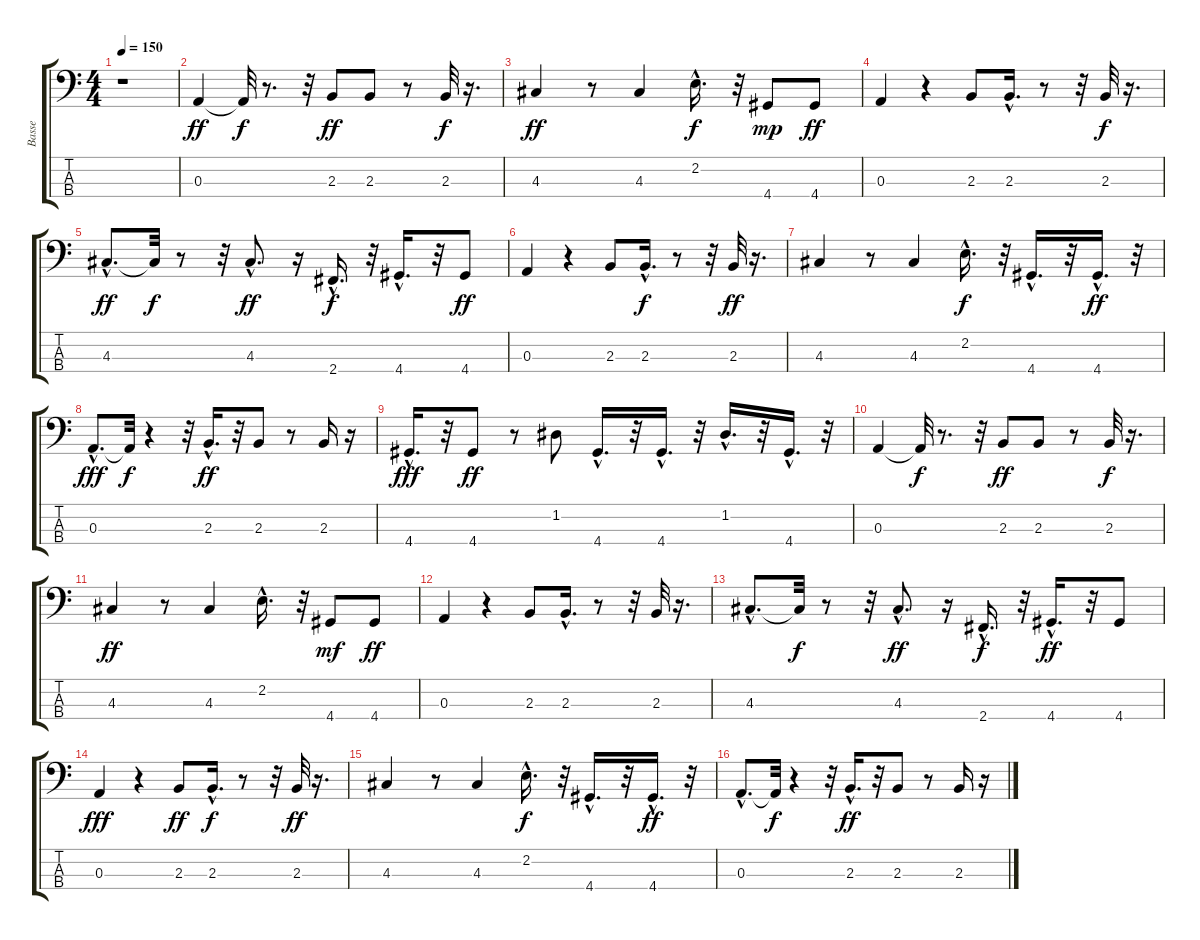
\track ("Basse" "Basse") {instrument electricbassfinger}
\staff {score tabs}
\tuning (G2 D2 A1 E1) {hide}
\ts (4 4)
\tempo 150
\clef f4
\ks c
r.1{dy ff instrument electricbassfinger} |
0.3.4 0.3{t}.32{dy f} r.8{d} r.32 2.3.8{dy ff} 2.3.8 r.8 2.3.32{dy f} r.16{d} |
4.3.4{dy ff} r.8 4.3.4 2.2{hac}.16{d dy f} r.32 4.4.8{dy mp} 4.4.8{dy ff} |
0.3.4 r.4 2.3.8 2.3{hac}.16{d} r.8 r.32 2.3.32{dy f} r.16{d} |
4.3{hac}.8{d dy ff} 4.3{t}.32{dy f} r.8 r.32 4.3{hac}.8{d dy ff} r.16 2.4{hac}.16{d dy f} r.32 4.4{hac}.16{d} r.32 4.4.8{dy ff} |
0.3.4 r.4 2.3.8 2.3{hac}.16{d dy f} r.8 r.32 2.3.32{dy ff} r.16{d} |
4.3.4 r.8 4.3.4 2.2{hac}.16{d dy f} r.32 4.4{hac}.16{d} r.32 4.4{hac}.16{d dy ff} r.32 |
0.3{hac}.8{d dy fff} 0.3{t}.32{dy f} r.4 r.32 2.3{hac}.16{d dy ff} r.32 2.3.8 r.8 2.3.16 r.16 |
4.4{hac}.16{d dy fff} r.32 4.4.8{dy ff} r.8 1.2.8 4.4{hac}.16{d} r.32 4.4{hac}.16{d} r.32 1.2{hac}.16{d} r.32 4.4{hac}.16{d} r.32 |
0.3.4 0.3{t}.32{dy f} r.8{d} r.32 2.3.8{dy ff} 2.3.8 r.8 2.3.32{dy f} r.16{d} |
4.3.4{dy ff} r.8 4.3.4 2.2{hac}.16{d} r.32 4.4.8{dy mf} 4.4.8{dy ff} |
0.3.4 r.4 2.3.8 2.3{hac}.16{d} r.8 r.32 2.3.32 r.16{d} |
4.3{hac}.8{d} 4.3{t}.32{dy f} r.8 r.32 4.3{hac}.8{d dy ff} r.16 2.4{hac}.16{d dy f} r.32 4.4{hac}.16{d dy ff} r.32 4.4.8 |
0.3.4{dy fff} r.4 2.3.8{dy ff} 2.3{hac}.16{d dy f} r.8 r.32 2.3.32{dy ff} r.16{d} |
4.3.4 r.8 4.3.4 2.2{hac}.16{d dy f} r.32 4.4{hac}.16{d} r.32 4.4{hac}.16{d dy ff} r.32 |
0.3{hac}.8{d} 0.3{t}.32{dy f} r.4 r.32 2.3{hac}.16{d dy ff} r.32 2.3.8 r.8 2.3.16 r.16
